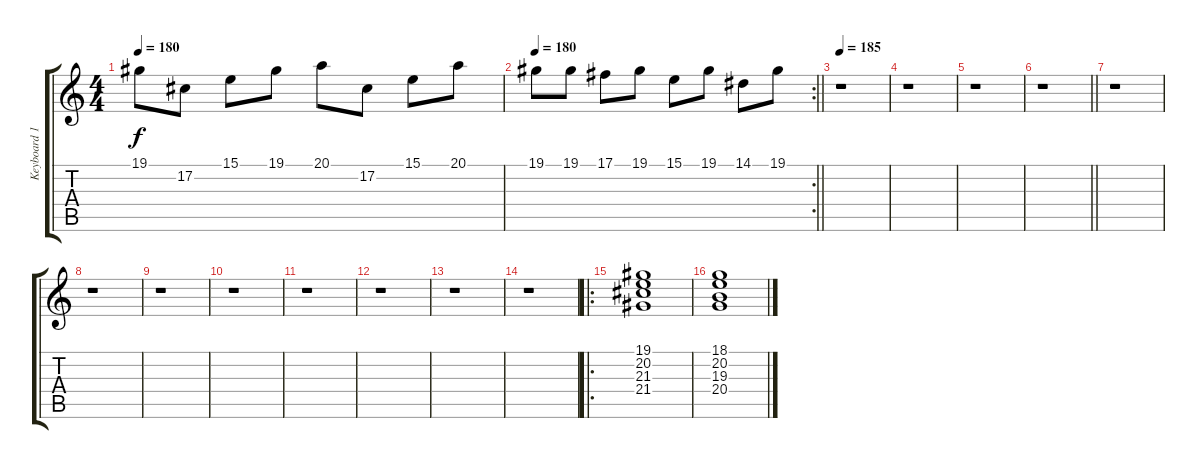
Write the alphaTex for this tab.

\track ("Keyboard 1" "Keyboard 1") {instrument choiraahs}
\staff {score tabs}
\tuning (Db4 Ab3 E3 B2 Gb2 Db2) {hide}
\ts (4 4)
\tempo 180
\clef g2
\ks c
19.1.8{dy f volume 9 instrument pad4choir} 17.2.8 15.1.8 19.1.8 20.1.8 17.2.8 15.1.8 20.1.8 |
\rc 2
\tempo 180
\barLineRight lightlight
19.1.8{volume 9 instrument pad4choir} 19.1.8 17.1.8 19.1.8 15.1.8 19.1.8 14.1.8 19.1.8 |
\tempo 185
r.1 |
r.1 |
r.1 |
\barLineRight lightlight
r.1 |
r.1 |
r.1 |
r.1 |
r.1 |
r.1 |
r.1 |
r.1 |
r.1 |
\ro
(19.1 20.2 21.3 21.4).1{volume 9 instrument churchorgan} |
(18.1 20.2 19.3 20.4).1{volume 9 instrument churchorgan}
